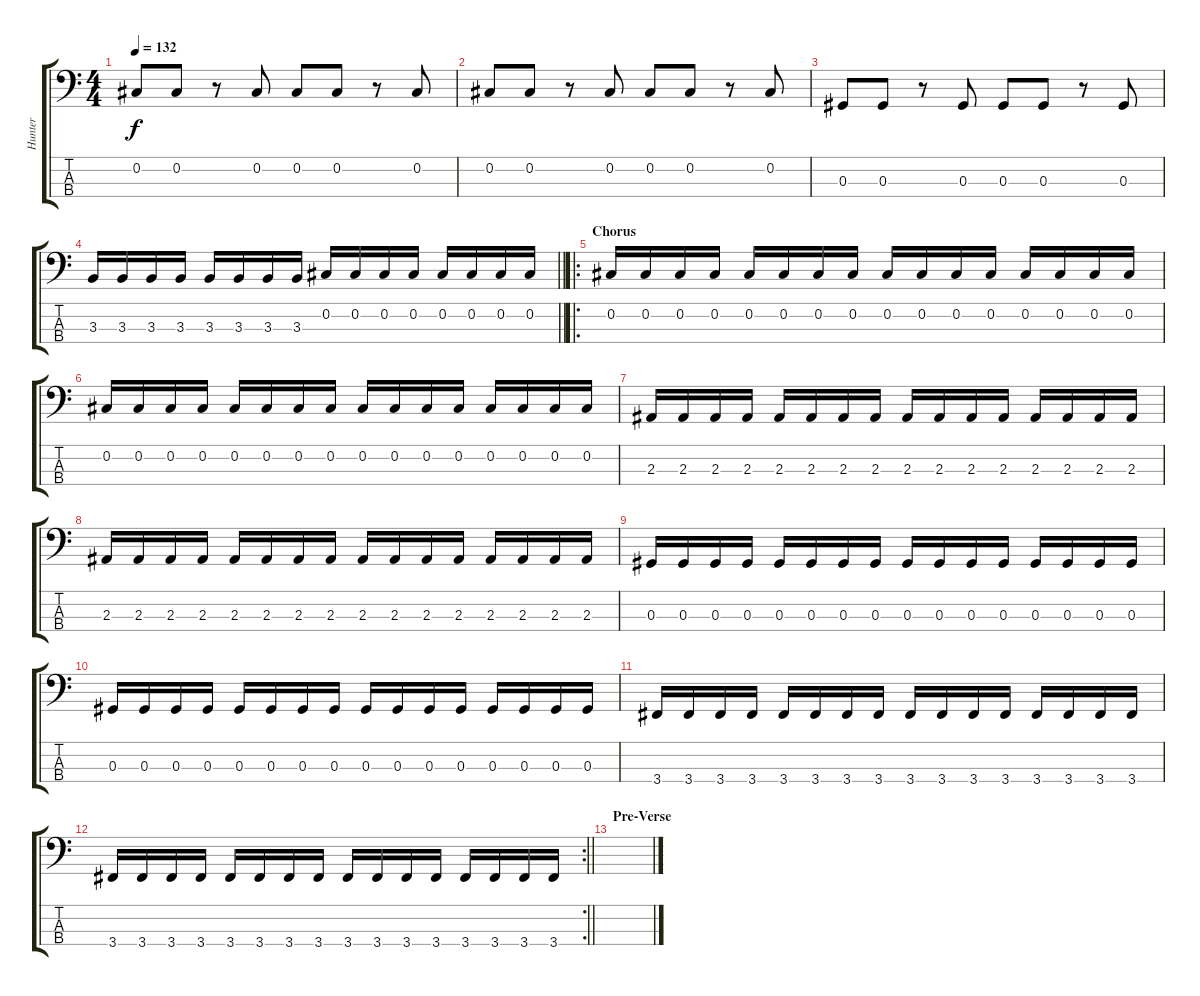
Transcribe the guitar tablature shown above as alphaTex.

\track ("Hunter" "Hunter") {instrument electricbassfinger}
\staff {score tabs}
\tuning (Gb2 Db2 Ab1 Eb1) {hide}
\ts (4 4)
\tempo 132
\clef f4
\ks c
0.2.8{dy f} 0.2.8 r.8 0.2.8 0.2.8 0.2.8 r.8 0.2.8 |
0.2.8 0.2.8 r.8 0.2.8 0.2.8 0.2.8 r.8 0.2.8 |
0.3.8 0.3.8 r.8 0.3.8 0.3.8 0.3.8 r.8 0.3.8 |
\barLineRight lightlight
3.3.16 3.3.16 3.3.16 3.3.16 3.3.16 3.3.16 3.3.16 3.3.16 0.2.16 0.2.16 0.2.16 0.2.16 0.2.16 0.2.16 0.2.16 0.2.16 |
\ro
\section ("" "Chorus")
0.2.16 0.2.16 0.2.16 0.2.16 0.2.16 0.2.16 0.2.16 0.2.16 0.2.16 0.2.16 0.2.16 0.2.16 0.2.16 0.2.16 0.2.16 0.2.16 |
0.2.16 0.2.16 0.2.16 0.2.16 0.2.16 0.2.16 0.2.16 0.2.16 0.2.16 0.2.16 0.2.16 0.2.16 0.2.16 0.2.16 0.2.16 0.2.16 |
2.3.16 2.3.16 2.3.16 2.3.16 2.3.16 2.3.16 2.3.16 2.3.16 2.3.16 2.3.16 2.3.16 2.3.16 2.3.16 2.3.16 2.3.16 2.3.16 |
2.3.16 2.3.16 2.3.16 2.3.16 2.3.16 2.3.16 2.3.16 2.3.16 2.3.16 2.3.16 2.3.16 2.3.16 2.3.16 2.3.16 2.3.16 2.3.16 |
0.3.16 0.3.16 0.3.16 0.3.16 0.3.16 0.3.16 0.3.16 0.3.16 0.3.16 0.3.16 0.3.16 0.3.16 0.3.16 0.3.16 0.3.16 0.3.16 |
0.3.16 0.3.16 0.3.16 0.3.16 0.3.16 0.3.16 0.3.16 0.3.16 0.3.16 0.3.16 0.3.16 0.3.16 0.3.16 0.3.16 0.3.16 0.3.16 |
3.4.16 3.4.16 3.4.16 3.4.16 3.4.16 3.4.16 3.4.16 3.4.16 3.4.16 3.4.16 3.4.16 3.4.16 3.4.16 3.4.16 3.4.16 3.4.16 |
\rc 2
\barLineRight lightlight
3.4.16 3.4.16 3.4.16 3.4.16 3.4.16 3.4.16 3.4.16 3.4.16 3.4.16 3.4.16 3.4.16 3.4.16 3.4.16 3.4.16 3.4.16 3.4.16 |
\section ("" "Pre-Verse")
